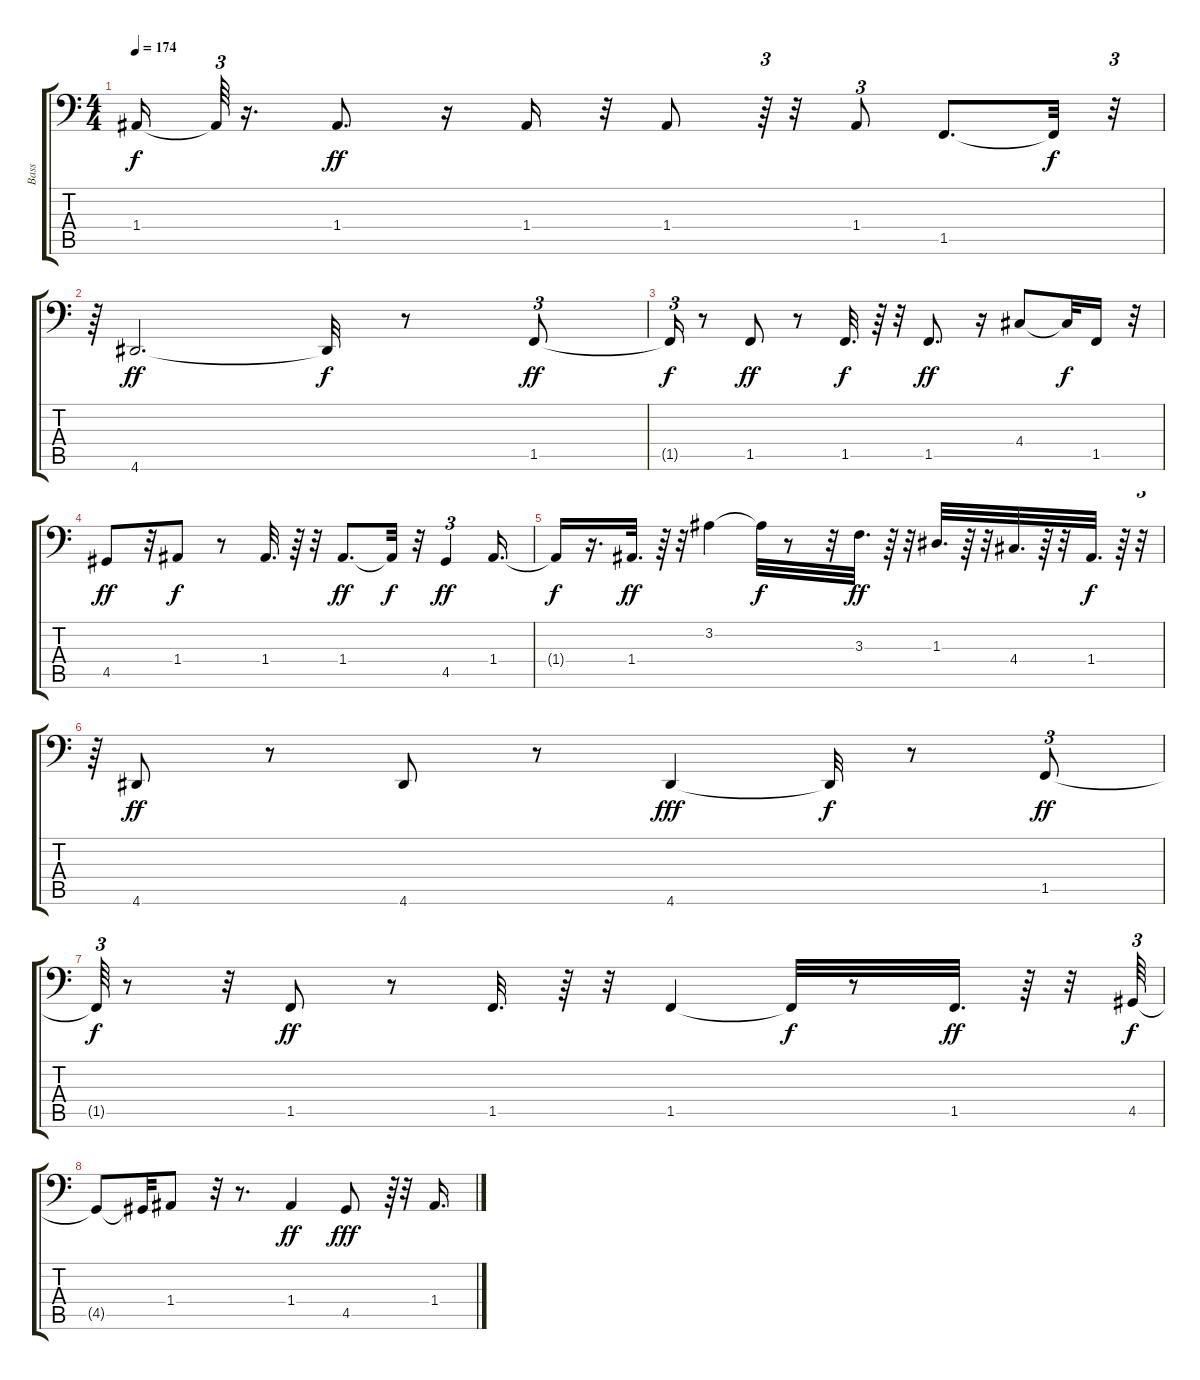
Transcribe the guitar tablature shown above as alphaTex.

\track ("Bass" "Bass") {instrument slapbass2}
\staff {score tabs}
\tuning (C3 G2 D2 A1 E1 B0) {hide}
\ts (4 4)
\tempo 174
\clef f4
\ks c
1.4{t}.16{dy f} 1.4{t}.64{tu (3 2)} r.16{d} 1.4.8{d dy ff} r.16 1.4.16 r.32 1.4.8 r.64{tu (3 2)} r.32 1.4.8{tu (3 2)} 1.5.8{d} 1.5{t}.32{dy f} r.32{tu (3 2)} |
r.64{tu (3 2)} 4.6.2{d dy ff} 4.6{t}.32{dy f} r.8 1.5.8{tu (3 2) dy ff} |
1.5{t}.16{tu (3 2) dy f} r.8 1.5.8{dy ff} r.8 1.5.32{d dy f} r.64 r.32 1.5.8{d dy ff} r.16 4.4.8 4.4{t}.32{dy f} 1.5.16 r.32 |
4.5.8{dy ff} r.32 1.4.8{dy f} r.8 1.4.32{d} r.64 r.32 1.4.8{d dy ff} 1.4{t}.32{dy f} r.32 4.5.4{tu (3 2) dy ff} 1.4.16{d} |
1.4{t}.16{dy f} r.16{d} 1.4.32{d dy ff} r.64 r.32 3.2.4 3.2{t}.32{dy f} r.8 r.32 3.3.32{d dy ff} r.64 r.32 1.3.32{d} r.64 r.32 4.4.32{d} r.64 r.32 1.4.32{d dy f} r.64 r.32{tu (3 2)} |
r.64{tu (3 2)} 4.6.8{dy ff} r.8 4.6.8 r.8 4.6.4{dy fff} 4.6{t}.32{dy f} r.8 1.5.8{tu (3 2) dy ff} |
1.5{t}.64{tu (3 2) dy f} r.8 r.32 1.5.8{dy ff} r.8 1.5.32{d} r.64 r.32 1.5.4 1.5{t}.32{dy f} r.8 1.5.32{d dy ff} r.64 r.32 4.5.64{tu (3 2) dy f} |
4.5{t}.8 4.5{t}.32 1.4.8 r.32{tu (3 2)} r.8{d} 1.4.4{dy ff} 4.5.8{dy fff} r.64{tu (3 2)} r.32 1.4.16{d}
